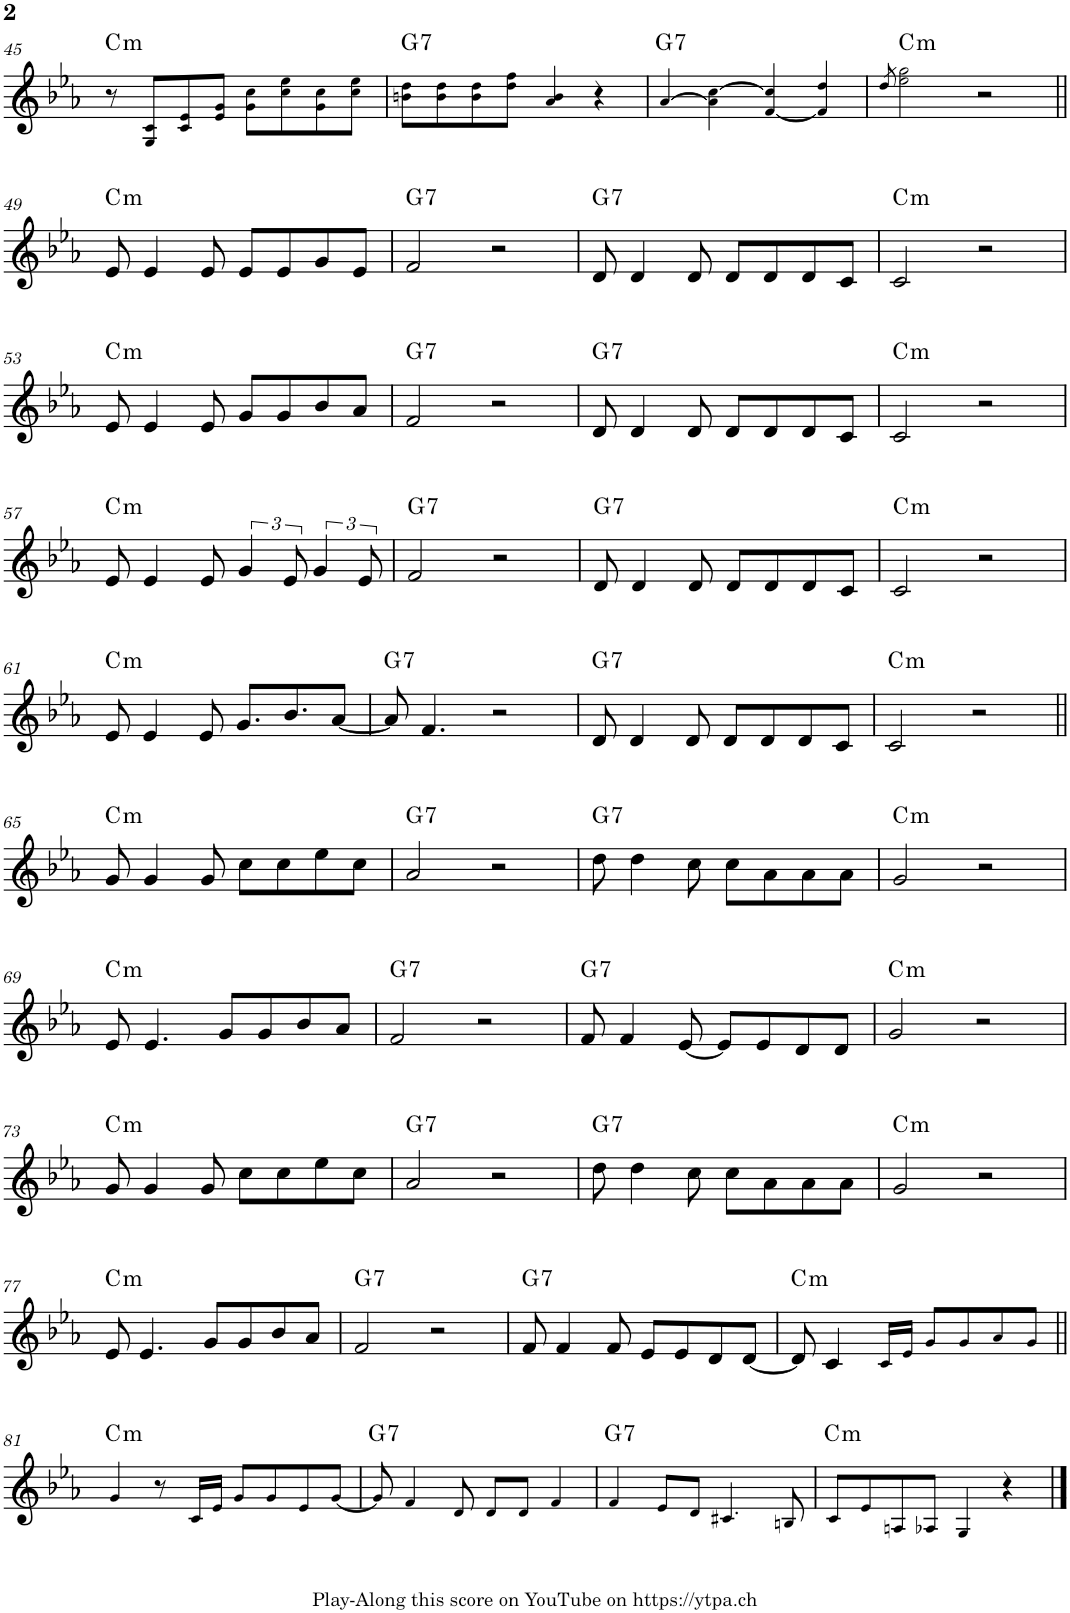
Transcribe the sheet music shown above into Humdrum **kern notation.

**kern	**harte
*part1	*part1
*staff1	*
*I"Piano	*
*I'Pno.	*
!!LO:PB:g=z
*clefG2	*
*k[b-e-a-]	*
*M2/2	*
*met(c|)	*
=45	=45
!	!LO:H:kt=m
8r	C:min
8G!/ 8c!/L	.
8c!/ 8e-!/	.
8e-!/ 8g!/J	.
8g!\ 8cc!\L	.
8cc!\ 8ee-!\	.
8g!\ 8cc!\	.
8cc!\ 8ee-!\J	.
=46	=46
!	!LO:H:kt=7
8bn!\ 8dd!\L	G:7
8b!\ 8dd!\	.
8b!\ 8dd!\	.
8dd!\ 8ff!\J	.
4a-!/ 4b!/	.
4r	.
=47	=47
!	!LO:H:kt=7
[4a-!/	G:7
4a-!\] [4cc!\	.
[4f!/ 4cc!/]	.
4f!/] 4dd!/	.
=48	=48
8qdd/	.
!	!LO:H:kt=m
2ee-!\ 2gg!\	C:min
2r	.
!!LO:LB:g=z
=49||	=49||
!	!LO:H:kt=m
8e-/	C:min
4e-/	.
8e-/	.
8e-/L	.
8e-/	.
8g/	.
8e-/J	.
=50	=50
!	!LO:H:kt=7
2f/	G:7
2r	.
=51	=51
!	!LO:H:kt=7
8d/	G:7
4d/	.
8d/	.
8d/L	.
8d/	.
8d/	.
8c/J	.
=52	=52
!	!LO:H:kt=m
2c/	C:min
2r	.
!!LO:LB:g=z
=53	=53
!	!LO:H:kt=m
8e-/	C:min
4e-/	.
8e-/	.
8g/L	.
8g/	.
8b-/	.
8a-/J	.
=54	=54
!	!LO:H:kt=7
2f/	G:7
2r	.
=55	=55
!	!LO:H:kt=7
8d/	G:7
4d/	.
8d/	.
8d/L	.
8d/	.
8d/	.
8c/J	.
=56	=56
!	!LO:H:kt=m
2c/	C:min
2r	.
!!LO:LB:g=z
=57	=57
!	!LO:H:kt=m
8e-/	C:min
4e-/	.
8e-/	.
6g/	.
12e-/	.
6g/	.
12e-/	.
=58	=58
!	!LO:H:kt=7
2f/	G:7
2r	.
=59	=59
!	!LO:H:kt=7
8d/	G:7
4d/	.
8d/	.
8d/L	.
8d/	.
8d/	.
8c/J	.
=60	=60
!	!LO:H:kt=m
2c/	C:min
2r	.
!!LO:LB:g=z
=61	=61
!	!LO:H:kt=m
8e-/	C:min
4e-/	.
8e-/	.
8.g/L	.
8.b-/	.
[8a-/J	.
=62	=62
!	!LO:H:kt=7
8a-/]	G:7
4.f/	.
2r	.
=63	=63
!	!LO:H:kt=7
8d/	G:7
4d/	.
8d/	.
8d/L	.
8d/	.
8d/	.
8c/J	.
=64	=64
!	!LO:H:kt=m
2c/	C:min
2r	.
!!LO:LB:g=z
=65||	=65||
!	!LO:H:kt=m
8g/	C:min
4g/	.
8g/	.
8cc\L	.
8cc\	.
8ee-\	.
8cc\J	.
=66	=66
!	!LO:H:kt=7
2a-/	G:7
2r	.
=67	=67
!	!LO:H:kt=7
8dd\	G:7
4dd\	.
8cc\	.
8cc\L	.
8a-\	.
8a-\	.
8a-\J	.
=68	=68
!	!LO:H:kt=m
2g/	C:min
2r	.
!!LO:LB:g=z
=69	=69
!	!LO:H:kt=m
8e-/	C:min
4.e-/	.
8g/L	.
8g/	.
8b-/	.
8a-/J	.
=70	=70
!	!LO:H:kt=7
2f/	G:7
2r	.
=71	=71
!	!LO:H:kt=7
8f/	G:7
4f/	.
[8e-/	.
8e-/L]	.
8e-/	.
8d/	.
8d/J	.
=72	=72
!	!LO:H:kt=m
2g/	C:min
2r	.
!!LO:LB:g=z
=73	=73
!	!LO:H:kt=m
8g/	C:min
4g/	.
8g/	.
8cc\L	.
8cc\	.
8ee-\	.
8cc\J	.
=74	=74
!	!LO:H:kt=7
2a-/	G:7
2r	.
=75	=75
!	!LO:H:kt=7
8dd\	G:7
4dd\	.
8cc\	.
8cc\L	.
8a-\	.
8a-\	.
8a-\J	.
=76	=76
!	!LO:H:kt=m
2g/	C:min
2r	.
!!LO:LB:g=z
=77	=77
!	!LO:H:kt=m
8e-/	C:min
4.e-/	.
8g/L	.
8g/	.
8b-/	.
8a-/J	.
=78	=78
!	!LO:H:kt=7
2f/	G:7
2r	.
=79	=79
!	!LO:H:kt=7
8f/	G:7
4f/	.
8f/	.
8e-/L	.
8e-/	.
8d/	.
[8d/J	.
=80	=80
!	!LO:H:kt=m
8d/]	C:min
4c/	.
16c!/LL	.
16e-!/JJ	.
8g!/L	.
8g!/	.
8a-!/	.
8g!/J	.
!!LO:LB:g=z
=81||	=81||
!	!LO:H:kt=m
4g!/	C:min
8r	.
16c!/LL	.
16e-!/JJ	.
8g!/L	.
8g!/	.
8e-!/	.
[8g!/J	.
=82	=82
!	!LO:H:kt=7
8g!/]	G:7
4f!/	.
8d!/	.
8d!/L	.
8d!/J	.
4f!/	.
=83	=83
!	!LO:H:kt=7
4f!/	G:7
8e-!/L	.
8d!/J	.
4.c#X!/	.
8Bn!/	.
=84	=84
!	!LO:H:kt=m
8c!/L	C:min
8e-!/	.
8An!/	.
8A-X!/J	.
4G!/	.
4r	.
==	==
*-	*-
